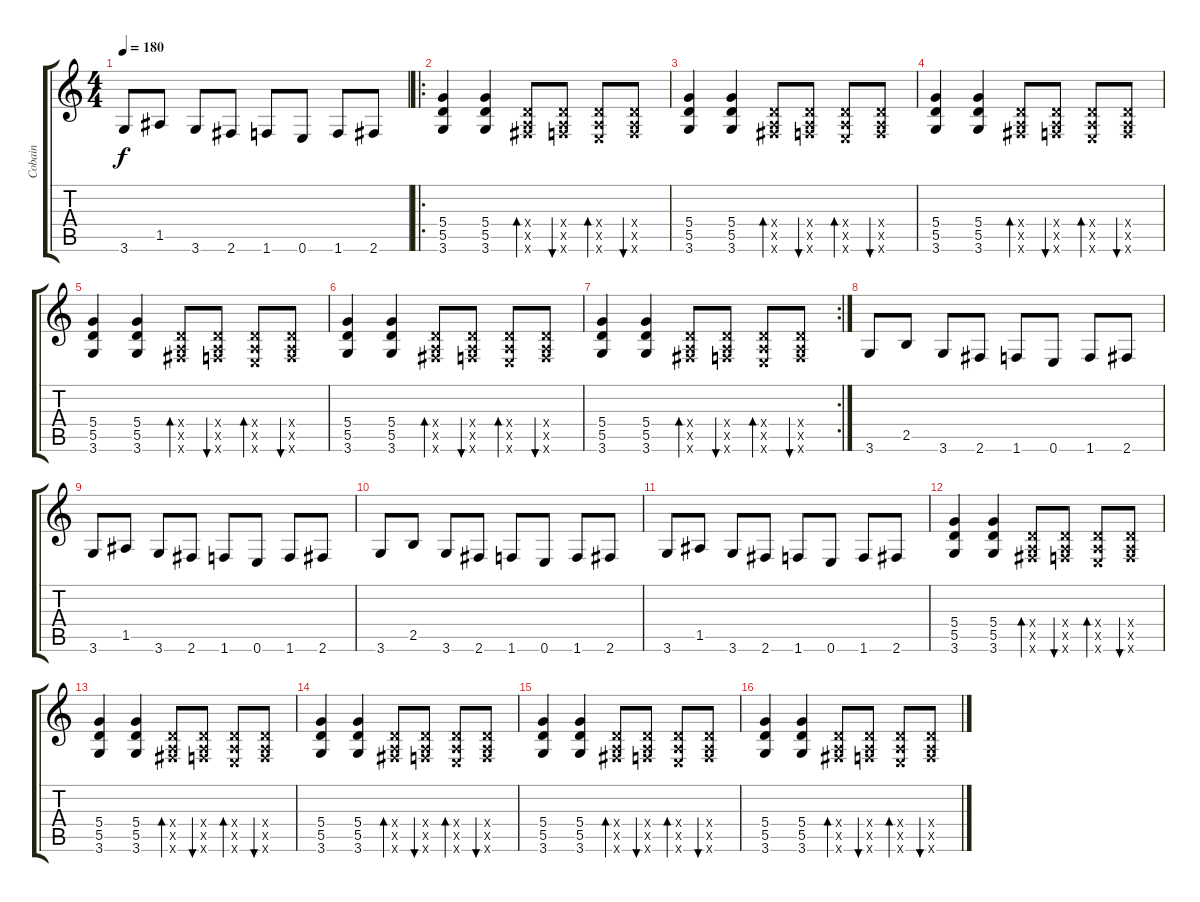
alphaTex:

\track ("Cobain" "Cobain") {instrument distortionguitar}
\staff {score tabs}
\tuning (E4 B3 G3 D3 A2 E2) {hide}
\ts (4 4)
\tempo 180
\clef g2
\ks c
3.6.8{dy f} 1.5.8 3.6.8 2.6.8 1.6.8 0.6.8 1.6.8 2.6.8 |
\ro
(5.4 5.5 3.6).4 (5.4 5.5 3.6).4 (0.4{x} 0.5{x} 2.6{x}).8{bd 120} (0.4{x} 0.5{x} 1.6{x}).8{bu 120} (0.4{x} 0.5{x} 0.6{x}).8{bd 120} (0.4{x} 0.5{x} 1.6{x}).8{bu 120} |
(5.4 5.5 3.6).4 (5.4 5.5 3.6).4 (0.4{x} 0.5{x} 2.6{x}).8{bd 120} (0.4{x} 0.5{x} 1.6{x}).8{bu 120} (0.4{x} 0.5{x} 0.6{x}).8{bd 120} (0.4{x} 0.5{x} 1.6{x}).8{bu 120} |
(5.4 5.5 3.6).4 (5.4 5.5 3.6).4 (0.4{x} 0.5{x} 2.6{x}).8{bd 120} (0.4{x} 0.5{x} 1.6{x}).8{bu 120} (0.4{x} 0.5{x} 0.6{x}).8{bd 120} (0.4{x} 0.5{x} 1.6{x}).8{bu 120} |
(5.4 5.5 3.6).4 (5.4 5.5 3.6).4 (0.4{x} 0.5{x} 2.6{x}).8{bd 120} (0.4{x} 0.5{x} 1.6{x}).8{bu 120} (0.4{x} 0.5{x} 0.6{x}).8{bd 120} (0.4{x} 0.5{x} 1.6{x}).8{bu 120} |
(5.4 5.5 3.6).4 (5.4 5.5 3.6).4 (0.4{x} 0.5{x} 2.6{x}).8{bd 120} (0.4{x} 0.5{x} 1.6{x}).8{bu 120} (0.4{x} 0.5{x} 0.6{x}).8{bd 120} (0.4{x} 0.5{x} 1.6{x}).8{bu 120} |
\rc 2
(5.4 5.5 3.6).4 (5.4 5.5 3.6).4 (0.4{x} 0.5{x} 2.6{x}).8{bd 120} (0.4{x} 0.5{x} 1.6{x}).8{bu 120} (0.4{x} 0.5{x} 0.6{x}).8{bd 120} (0.4{x} 0.5{x} 1.6{x}).8{bu 120} |
3.6.8 2.5.8 3.6.8 2.6.8 1.6.8 0.6.8 1.6.8 2.6.8 |
3.6.8 1.5.8 3.6.8 2.6.8 1.6.8 0.6.8 1.6.8 2.6.8 |
3.6.8 2.5.8 3.6.8 2.6.8 1.6.8 0.6.8 1.6.8 2.6.8 |
3.6.8 1.5.8 3.6.8 2.6.8 1.6.8 0.6.8 1.6.8 2.6.8 |
(5.4 5.5 3.6).4 (5.4 5.5 3.6).4 (0.4{x} 0.5{x} 2.6{x}).8{bd 120} (0.4{x} 0.5{x} 1.6{x}).8{bu 120} (0.4{x} 0.5{x} 0.6{x}).8{bd 120} (0.4{x} 0.5{x} 1.6{x}).8{bu 120} |
(5.4 5.5 3.6).4 (5.4 5.5 3.6).4 (0.4{x} 0.5{x} 2.6{x}).8{bd 120} (0.4{x} 0.5{x} 1.6{x}).8{bu 120} (0.4{x} 0.5{x} 0.6{x}).8{bd 120} (0.4{x} 0.5{x} 1.6{x}).8{bu 120} |
(5.4 5.5 3.6).4 (5.4 5.5 3.6).4 (0.4{x} 0.5{x} 2.6{x}).8{bd 120} (0.4{x} 0.5{x} 1.6{x}).8{bu 120} (0.4{x} 0.5{x} 0.6{x}).8{bd 120} (0.4{x} 0.5{x} 1.6{x}).8{bu 120} |
(5.4 5.5 3.6).4 (5.4 5.5 3.6).4 (0.4{x} 0.5{x} 2.6{x}).8{bd 120} (0.4{x} 0.5{x} 1.6{x}).8{bu 120} (0.4{x} 0.5{x} 0.6{x}).8{bd 120} (0.4{x} 0.5{x} 1.6{x}).8{bu 120} |
(5.4 5.5 3.6).4 (5.4 5.5 3.6).4 (0.4{x} 0.5{x} 2.6{x}).8{bd 120} (0.4{x} 0.5{x} 1.6{x}).8{bu 120} (0.4{x} 0.5{x} 0.6{x}).8{bd 120} (0.4{x} 0.5{x} 1.6{x}).8{bu 120}
